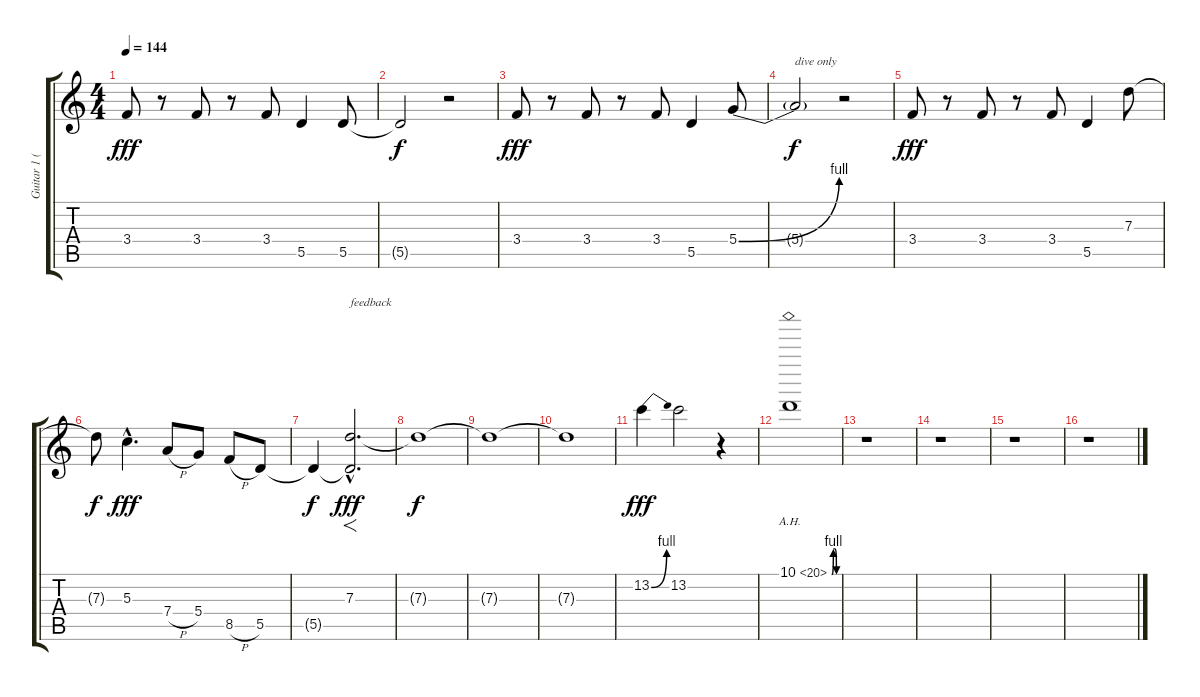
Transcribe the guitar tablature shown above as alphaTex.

\track ("Guitar 1 (Lead)" "Guitar 1 (") {instrument distortionguitar}
\staff {score tabs}
\tuning (E4 B3 G3 D3 A2 D2) {hide}
\ts (4 4)
\tempo 144
\clef g2
\ks c
3.4.8{dy fff} r.8 3.4.8 r.8 3.4.8 5.5.4 5.5.8 |
5.5{t}.2{dy f} r.2 |
3.4.8{dy fff} r.8 3.4.8 r.8 3.4.8 5.5.4 5.4{be (bend 0 0 60 4)}.8 |
5.4{t}.2{txt "dive only" dy f} r.2 |
3.4.8{dy fff} r.8 3.4.8 r.8 3.4.8 5.5.4 7.3.8 |
7.3{t}.8{dy f} 5.3{hac}.4{d dy fff} 7.4{h}.8 5.4.8 8.5{h}.8 5.5.8 |
5.5{t}.4{dy f} (7.3{hac} 5.5{hac t}).2{f d txt "feedback" dy fff} |
7.3{t}.1{dy f} |
7.3{t}.1 |
7.3{t}.1 |
13.2{be (bend 0 0 60 4)}.4{dy fff} 13.2.2 r.4 |
10.1{be (custom 0 0 15 4 30 4 45 0 60 0) ah 10}.1 |
r.1 |
r.1 |
r.1 |
r.1
